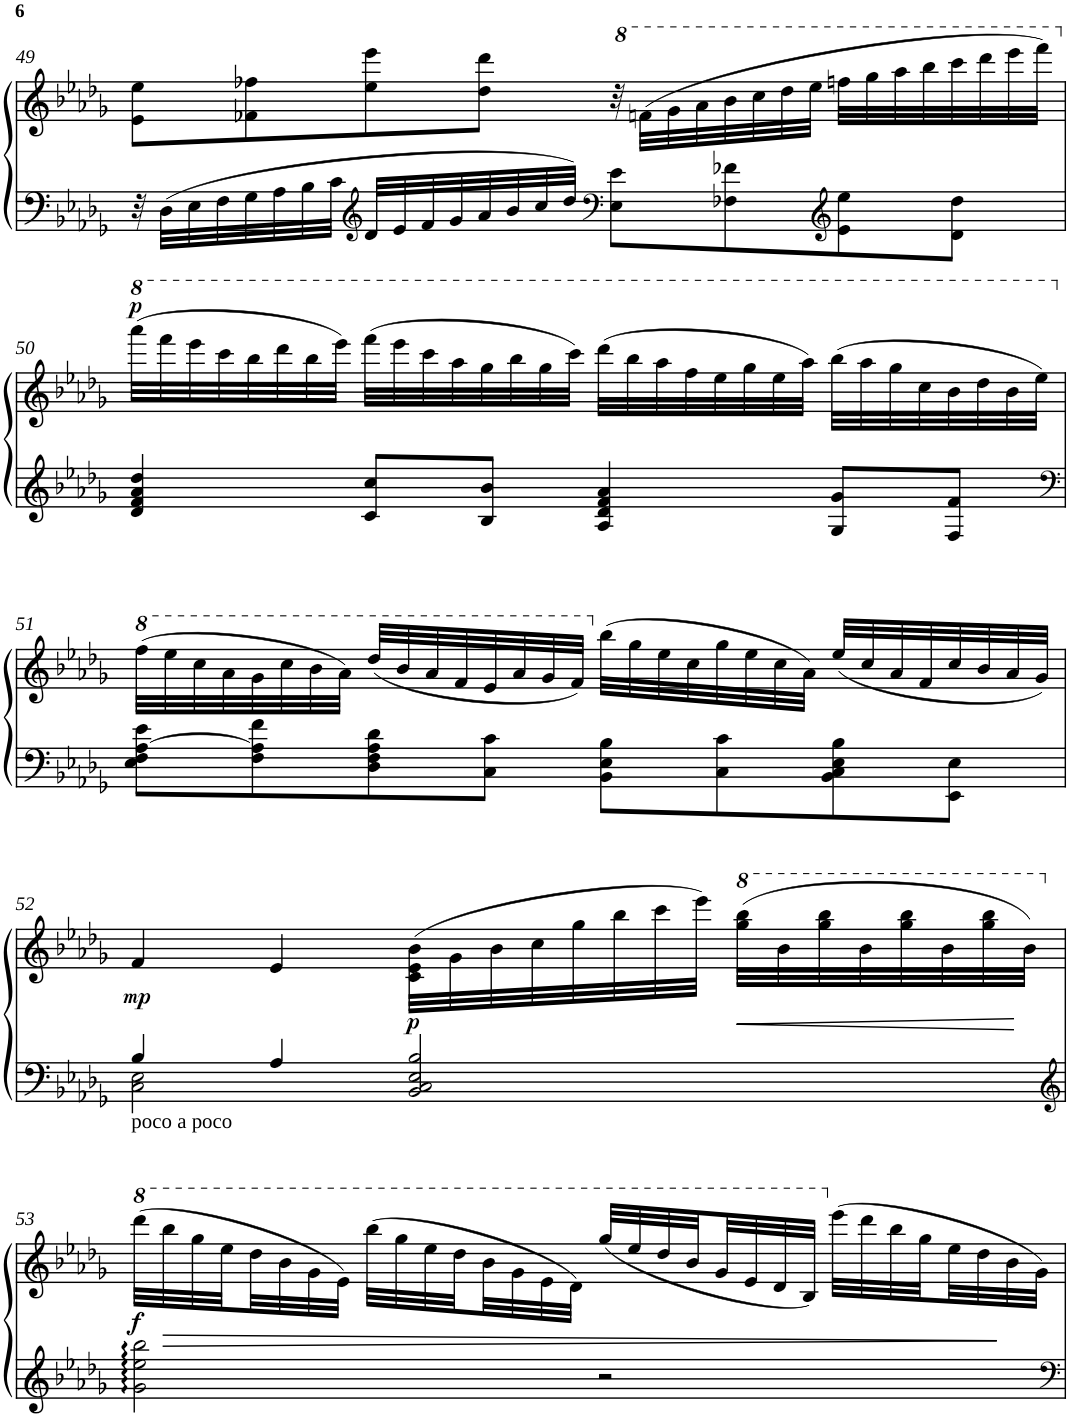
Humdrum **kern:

**kern	**kern	**dynam
*part1	*part1	*part1
*staff2	*staff1	*staff1/2
*I"Piano	*	*
*I'Pno	*	*
!!LO:PB:g=z
*clefF4	*clefG2	*
*k[b-e-a-d-g-]	*k[b-e-a-d-g-]	*
*D-:	*D-:	*
*M4/4	*M4/4	*
=49	=49	=49
32r	8e-\ 8ee-\L	.
32D-\LLL	.	.
32E-\	.	.
32F\	.	.
32G-\	8f-X\ 8ff-X\	.
32A-\	.	.
32B-\	.	.
32c\JJJ	.	.
*clefG2	*	*
32d-/LLL	8ee-\ 8eee-\	.
32e-/	.	.
32f/	.	.
32g-/	.	.
32a-/	8dd-\ 8ddd-\J	.
32b-/	.	.
32cc/	.	.
32dd-/JJJ	.	.
*clefF4	*	*
8E-\ 8e-\L	32r	.
*	*8va	*
.	(>32ffn\LLL	.
.	32gg-\	.
.	32aa-\	.
8F-X\ 8f-X\	32bb-\	.
.	32ccc\	.
.	32ddd-\	.
.	32eee-\JJJ	.
*clefG2	*	*
8e-\ 8ee-\	32fffn\LLL	.
.	32ggg-\	.
.	32aaa-\	.
.	32bbb-\	.
8d-\ 8dd-\J	32cccc\	.
.	32dddd-\	.
.	32eeee-\	.
.	32ffff\JJJ)	.
!!LO:LB:g=z
=50	=50	=50
*	*X8va	*
*	*8va	*
!	!	!LO:DY:a
4d-/ 4f/ 4a-/ 4dd-/	(>32aaaa-\LLL	p
.	32ffff\	.
.	32eeee-\	.
.	32cccc\	.
.	32bbb-\	.
.	32dddd-\	.
.	32bbb-\	.
.	32eeee-\JJJ)	.
8c/ 8cc/L	(>32ffff\LLL	.
.	32eeee-\	.
.	32cccc\	.
.	32aaa-\	.
8B-/ 8b-/J	32ggg-\	.
.	32bbb-\	.
.	32ggg-\	.
.	32cccc\JJJ)	.
4A-/ 4d-/ 4f/ 4a-/	(>32dddd-\LLL	.
.	32bbb-\	.
.	32aaa-\	.
.	32fff\	.
.	32eee-\	.
.	32ggg-\	.
.	32eee-\	.
.	32aaa-\JJJ)	.
8G-/ 8g-/L	(>32bbb-\LLL	.
.	32aaa-\	.
.	32ggg-\	.
.	32ccc\	.
8F/ 8f/J	32bb-\	.
.	32ddd-\	.
.	32bb-\	.
.	32eee-\JJJ)	.
!!LO:LB:g=z
=51	=51	=51
*clefF4	*	*
*	*X8va	*
*	*8va	*
8E-\ 8F\ [8A-\ 8e-\L	(>32fff\LLL	.
.	32eee-\	.
.	32ccc\	.
.	32aa-\	.
8F\ 8A-\] 8f\	32gg-\	.
.	32ccc\	.
.	32bb-\	.
.	32aa-\JJJ)	.
8D-\ 8F\ 8A-\ 8d-\	(<32ddd-/LLL	.
.	32bb-/	.
.	32aa-/	.
.	32ff/	.
8C\ 8c\J	32ee-/	.
.	32aa-/	.
.	32gg-/	.
.	32ff/JJJ)	.
*	*X8va	*
8BB-\ 8E-\ 8B-\L	(>32bb-\LLL	.
.	32gg-\	.
.	32ee-\	.
.	32cc\	.
8C\ 8c\	32gg-\	.
.	32ee-\	.
.	32cc\	.
.	32a-\JJJ)	.
8BB-\ 8C\ 8E-\ 8B-\	(<32ee-/LLL	.
.	32cc/	.
.	32a-/	.
.	32f/	.
8EE-\ 8E-\J	32cc/	.
.	32b-/	.
.	32a-/	.
.	32g-/JJJ)	.
!!LO:LB:g=z
=52	=52	=52
*^	*	*
!LO:TX:b:t=poco a poco	!	!	!
!	!	!	!LO:DY:b
4B-/	2C\ 2E-\	4f/	mp
4A-/	.	4e-/	.
!	!	!	!LO:DY:a=2
2BB-/ 2C/ 2E-/ 2B-/	2ryy	(>32c\ 32e-\ 32b-\LLL	p
.	.	32g-\	.
.	.	32b-\	.
.	.	32cc\	.
.	.	32gg-\	.
.	.	32bb-\	.
.	.	32ccc\	.
.	.	32eee-\JJJ)	.
!	!	!	!LO:HP:b
.	.	(>32ggg-\ 32bbb-\LLL	<
*	*	*8va	*
.	.	32bb-\	.
.	.	32ggg-\ 32bbb-\	.
.	.	32bb-\	.
.	.	32ggg-\ 32bbb-\	.
.	.	32bb-\	.
.	.	32ggg-\ 32bbb-\	.
.	.	32bb-\JJJ)	[
*v	*v	*	*
!!LO:LB:g=z
=53	=53	=53
*clefG2	*	*
*	*X8va	*
*	*8va	*
!	!	!LO:DY:b
2g-\ 2ee-\ 2bb-\	(>32dddd-\LLL	f
!	!	!LO:HP:b
.	32bbb-\	>
.	32ggg-\	.
.	32eee-\JJ	.
.	32ddd-\LL	.
.	32bb-\	.
.	32gg-\	.
.	32ee-\JJJ)	.
.	(>32bbb-\LLL	.
.	32ggg-\	.
.	32eee-\	.
.	32ddd-\JJ	.
.	32bb-\LL	.
.	32gg-\	.
.	32ee-\	.
.	32dd-\JJJ)	.
2r	(<32ggg-/LLL	.
.	32eee-/	.
.	32ddd-/	.
.	32bb-/JJ	.
.	32gg-/LL	.
.	32ee-/	.
.	32dd-/	.
.	32b-/JJJ)	.
*	*X8va	*
.	(>32eee-\LLL	.
.	32ddd-\	.
.	32bb-\	.
.	32gg-\JJ	.
.	32ee-\LL	.
.	32dd-\	.
.	32b-\	]
.	32g-\JJJ)	.
=	=	=
*-	*-	*-
